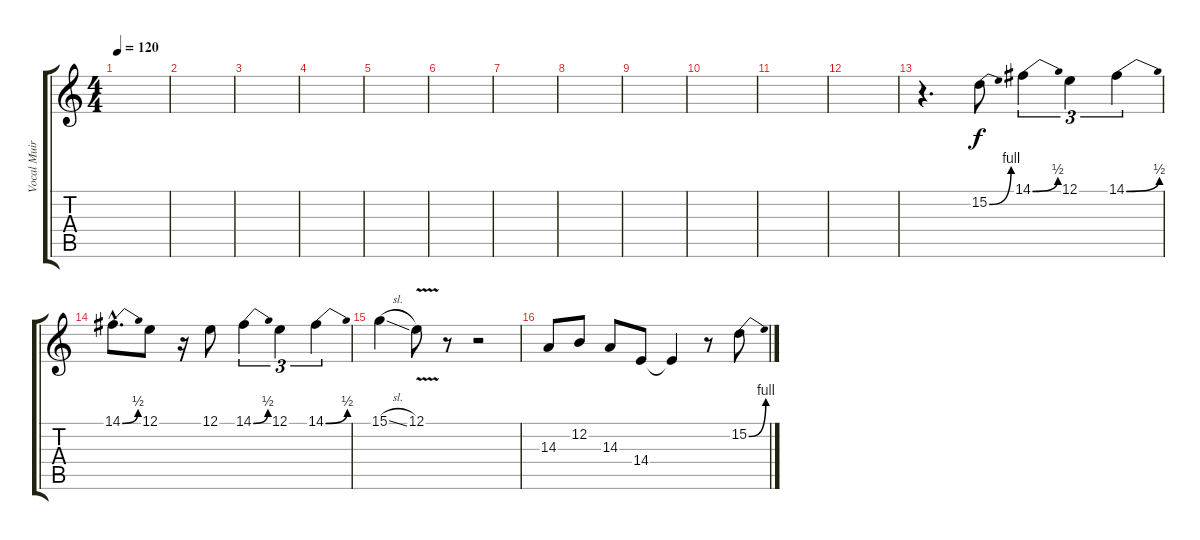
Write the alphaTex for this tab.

\track ("Vocal Muir high" "Vocal Muir") {instrument lead1square}
\staff {score tabs}
\tuning (E4 B3 G3 D3 A2 E2) {hide}
\ts (4 4)
\tempo 120
\clef g2
\ks c
|
|
|
|
|
|
|
|
|
|
|
|
r.4{d} 15.2{be (bend 0 0 60 4)}.8 14.1{be (bend 0 0 60 2)}.4{tu (3 2)} 12.1.4{tu (3 2)} 14.1{be (bend 0 0 60 2)}.4{tu (3 2)} |
14.1{be (bend 0 0 60 2) hac}.8{d} 12.1.8 r.16 12.1.8 14.1{be (bend 0 0 60 2)}.4{tu (3 2)} 12.1.4{tu (3 2)} 14.1{be (bend 0 0 60 2)}.4{tu (3 2)} |
15.1{sl}.4 12.1{v}.8 r.8 r.2 |
14.3.8 12.2.8 14.3.8 14.4.8 14.4{t}.4 r.8 15.2{be (bend 0 0 60 4)}.8
